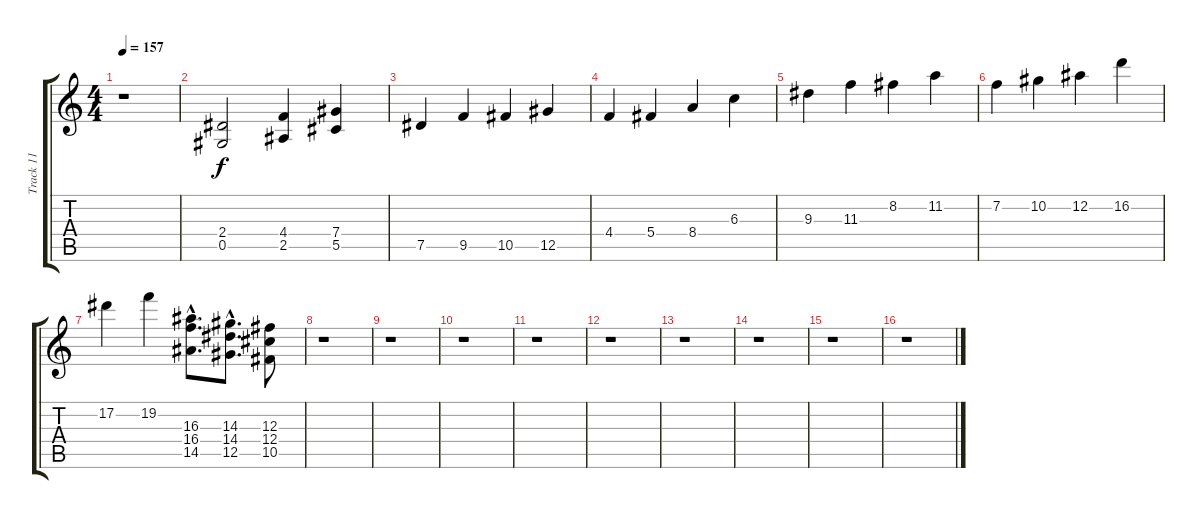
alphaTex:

\track ("Track 11" "Track 11") {instrument distortionguitar}
\staff {score tabs}
\tuning (Eb4 Bb3 Gb3 Db3 Ab2 Eb2) {hide}
\ts (4 4)
\tempo 157
\clef g2
\ks c
r.1{dy f} |
(2.4 0.5).2 (4.4 2.5).4 (7.4 5.5).4 |
7.5.4 9.5.4 10.5.4 12.5.4 |
4.4.4 5.4.4 8.4.4 6.3.4 |
9.3.4 11.3.4 8.2.4 11.2.4 |
7.2.4 10.2.4 12.2.4 16.2.4 |
17.2.4 19.2.4 (16.3{hac} 16.4{hac} 14.5{hac}).8{d} (14.3{hac} 14.4{hac} 12.5{hac}).8{d} (12.3 12.4 10.5).8 |
r.1 |
r.1 |
r.1 |
r.1 |
r.1 |
r.1 |
r.1 |
r.1 |
r.1
